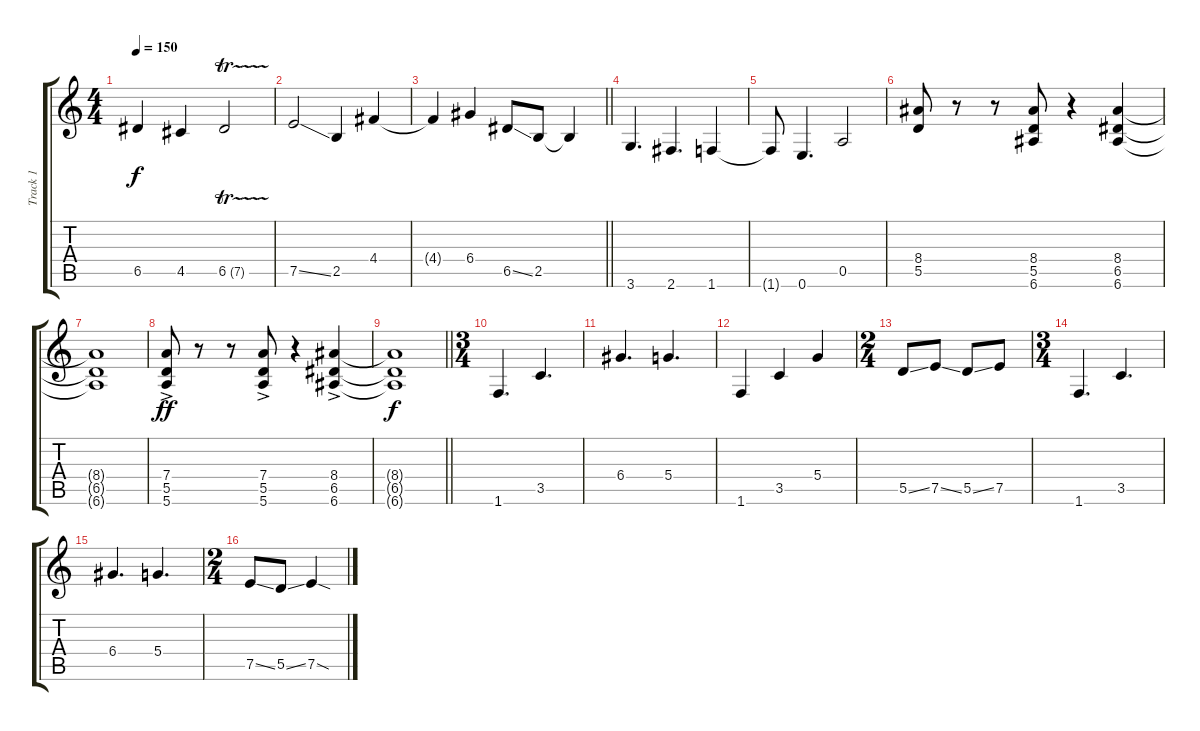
\track ("Track 1" "Track 1") {instrument distortionguitar}
\staff {score tabs}
\tuning (E4 B3 G3 D3 A2 E2) {hide}
\ts (4 4)
\tempo 150
\clef g2
\ks c
6.5{t}.4{dy f} 4.5.4 6.5{tr (7 16)}.2 |
7.5{ss}.2 2.5.4 4.4.4 |
\barLineRight lightlight
4.4{t}.4 6.4.4 6.5{ss}.8 2.5.8 2.5{t}.4 |
3.6.4{d} 2.6.4{d} 1.6.4 |
1.6{t}.8 0.6.4{d} 0.5.2 |
(8.4 5.5).8 r.8 r.8 (8.4 5.5 6.6).8 r.4 (8.4 6.5 6.6).4 |
(8.4{t} 6.5{t} 6.6{t}).1 |
(7.4{ac} 5.5{ac} 5.6{ac}).8{dy ff} r.8 r.8 (7.4{ac} 5.5{ac} 5.6{ac}).8 r.4 (8.4{ac} 6.5{ac} 6.6{ac}).4 |
\barLineRight lightlight
(8.4{t} 6.5{t} 6.6{t}).1{dy f} |
\ts (3 4)
1.6.4{d} 3.5.4{d} |
6.4.4{d} 5.4.4{d} |
1.6.4 3.5.4 5.4.4 |
\ts (2 4)
5.5{ss}.8 7.5{ss}.8 5.5{ss}.8 7.5.8 |
\ts (3 4)
1.6.4{d} 3.5.4{d} |
6.4.4{d} 5.4.4{d} |
\ts (2 4)
7.5{ss}.8 5.5{ss}.8 7.5{sod}.4
